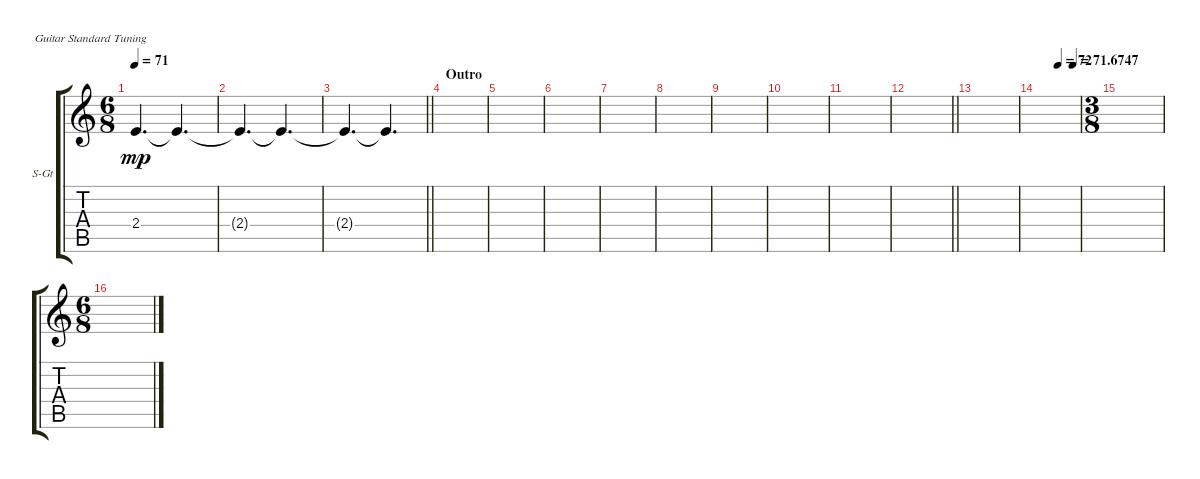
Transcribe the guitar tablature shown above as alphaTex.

\bracketExtendMode groupsimilarinstruments
\firstSystemTrackNameOrientation horizontal
\otherSystemsTrackNameOrientation horizontal
\track ("Horn" "S-Gt") {instrument acousticguitarsteel}
\staff {score tabs}
\tuning (E4 B3 G3 D3 A2 E2)
\ts (6 8)
\tempo 71
\clef g2
\scale
0.333333
\ks c
2.4{t}.4{d dy mp} 2.4{t}.4{d} |
\scale
0.333333 2.4{t}.4{d} 2.4{t}.4{d} |
\scale
0.333333
\barLineRight lightlight
2.4{t}.4{d} 2.4{t}.4{d} |
\section ("" "Outro")
\scale
0.333333 |
\scale
0.333333 |
\scale
0.333333 |
\scale
0.333333 |
\scale
0.333333 |
\scale
0.333333 |
\scale
0.333333 |
\scale
0.333333 |
\scale
0.333333
\barLineRight lightlight
|
\scale
0.333333 |
\tempo (72 0.4875)
\tempo (71.6747 0.84375)
\scale
0.209459 |
\ts (3 8)
\beaming (8 3)
\scale
0.39527 |
\ts (6 8)
\beaming (8 3 3)
\scale
0.39527
